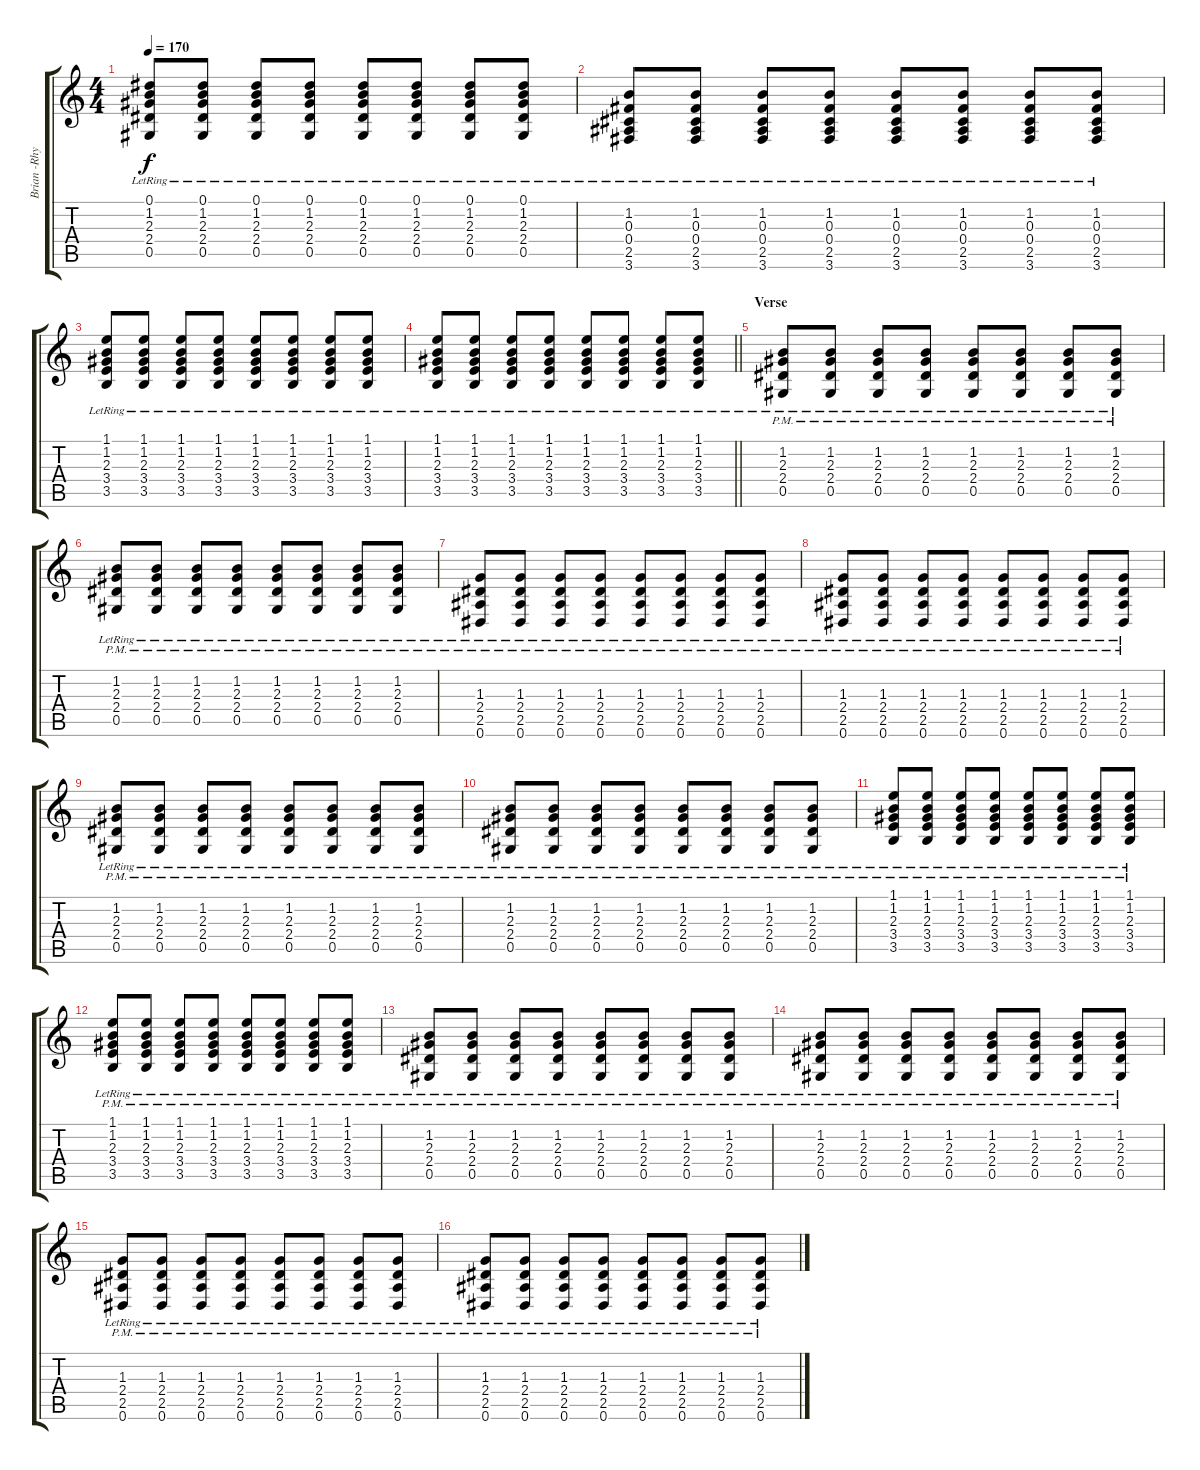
\track ("Brian -Rhythm" "Brian -Rhy") {instrument electricguitarclean}
\staff {score tabs}
\tuning (Eb4 Bb3 Gb3 Db3 Ab2 Eb2) {hide}
\ts (4 4)
\tempo 170
\clef g2
\ks c
(0.1{lr} 1.2{lr} 2.3{lr} 2.4{lr} 0.5{lr}).8{dy f} (0.1{lr} 1.2{lr} 2.3{lr} 2.4{lr} 0.5{lr}).8 (0.1{lr} 1.2{lr} 2.3{lr} 2.4{lr} 0.5{lr}).8 (0.1{lr} 1.2{lr} 2.3{lr} 2.4{lr} 0.5{lr}).8 (0.1{lr} 1.2{lr} 2.3{lr} 2.4{lr} 0.5{lr}).8 (0.1{lr} 1.2{lr} 2.3{lr} 2.4{lr} 0.5{lr}).8 (0.1{lr} 1.2{lr} 2.3{lr} 2.4{lr} 0.5{lr}).8 (0.1{lr} 1.2{lr} 2.3{lr} 2.4{lr} 0.5{lr}).8 |
(1.2{lr} 0.3{lr} 0.4{lr} 2.5{lr} 3.6{lr}).8 (1.2{lr} 0.3{lr} 0.4{lr} 2.5{lr} 3.6{lr}).8 (1.2{lr} 0.3{lr} 0.4{lr} 2.5{lr} 3.6{lr}).8 (1.2{lr} 0.3{lr} 0.4{lr} 2.5{lr} 3.6{lr}).8 (1.2{lr} 0.3{lr} 0.4{lr} 2.5{lr} 3.6{lr}).8 (1.2{lr} 0.3{lr} 0.4{lr} 2.5{lr} 3.6{lr}).8 (1.2{lr} 0.3{lr} 0.4{lr} 2.5{lr} 3.6{lr}).8 (1.2{lr} 0.3{lr} 0.4{lr} 2.5{lr} 3.6{lr}).8 |
(1.1{lr} 1.2{lr} 2.3{lr} 3.4{lr} 3.5{lr}).8 (1.1{lr} 1.2{lr} 2.3{lr} 3.4{lr} 3.5{lr}).8 (1.1{lr} 1.2{lr} 2.3{lr} 3.4{lr} 3.5{lr}).8 (1.1{lr} 1.2{lr} 2.3{lr} 3.4{lr} 3.5{lr}).8 (1.1{lr} 1.2{lr} 2.3{lr} 3.4{lr} 3.5{lr}).8 (1.1{lr} 1.2{lr} 2.3{lr} 3.4{lr} 3.5{lr}).8 (1.1{lr} 1.2{lr} 2.3{lr} 3.4{lr} 3.5{lr}).8 (1.1{lr} 1.2{lr} 2.3{lr} 3.4{lr} 3.5{lr}).8 |
\barLineRight lightlight
(1.1{lr} 1.2{lr} 2.3{lr} 3.4{lr} 3.5{lr}).8 (1.1{lr} 1.2{lr} 2.3{lr} 3.4{lr} 3.5{lr}).8 (1.1{lr} 1.2{lr} 2.3{lr} 3.4{lr} 3.5{lr}).8 (1.1{lr} 1.2{lr} 2.3{lr} 3.4{lr} 3.5{lr}).8 (1.1{lr} 1.2{lr} 2.3{lr} 3.4{lr} 3.5{lr}).8 (1.1{lr} 1.2{lr} 2.3{lr} 3.4{lr} 3.5{lr}).8 (1.1{lr} 1.2{lr} 2.3{lr} 3.4{lr} 3.5{lr}).8 (1.1{lr} 1.2{lr} 2.3{lr} 3.4{lr} 3.5{lr}).8 |
\section ("" "Verse")
(1.2{pm lr} 2.3{pm lr} 2.4{pm lr} 0.5{pm lr}).8 (1.2{pm lr} 2.3{pm lr} 2.4{pm lr} 0.5{pm lr}).8 (1.2{pm lr} 2.3{pm lr} 2.4{pm lr} 0.5{pm lr}).8 (1.2{pm lr} 2.3{pm lr} 2.4{pm lr} 0.5{pm lr}).8 (1.2{pm lr} 2.3{pm lr} 2.4{pm lr} 0.5{pm lr}).8 (1.2{pm lr} 2.3{pm lr} 2.4{pm lr} 0.5{pm lr}).8 (1.2{pm lr} 2.3{pm lr} 2.4{pm lr} 0.5{pm lr}).8 (1.2{pm lr} 2.3{pm lr} 2.4{pm lr} 0.5{pm lr}).8 |
(1.2{pm lr} 2.3{pm lr} 2.4{pm lr} 0.5{pm lr}).8 (1.2{pm lr} 2.3{pm lr} 2.4{pm lr} 0.5{pm lr}).8 (1.2{pm lr} 2.3{pm lr} 2.4{pm lr} 0.5{pm lr}).8 (1.2{pm lr} 2.3{pm lr} 2.4{pm lr} 0.5{pm lr}).8 (1.2{pm lr} 2.3{pm lr} 2.4{pm lr} 0.5{pm lr}).8 (1.2{pm lr} 2.3{pm lr} 2.4{pm lr} 0.5{pm lr}).8 (1.2{pm lr} 2.3{pm lr} 2.4{pm lr} 0.5{pm lr}).8 (1.2{pm lr} 2.3{pm lr} 2.4{pm lr} 0.5{pm lr}).8 |
(1.3{pm lr} 2.4{pm lr} 2.5{pm lr} 0.6{pm lr}).8 (1.3{pm lr} 2.4{pm lr} 2.5{pm lr} 0.6{pm lr}).8 (1.3{pm lr} 2.4{pm lr} 2.5{pm lr} 0.6{pm lr}).8 (1.3{pm lr} 2.4{pm lr} 2.5{pm lr} 0.6{pm lr}).8 (1.3{pm lr} 2.4{pm lr} 2.5{pm lr} 0.6{pm lr}).8 (1.3{pm lr} 2.4{pm lr} 2.5{pm lr} 0.6{pm lr}).8 (1.3{pm lr} 2.4{pm lr} 2.5{pm lr} 0.6{pm lr}).8 (1.3{pm lr} 2.4{pm lr} 2.5{pm lr} 0.6{pm lr}).8 |
(1.3{pm lr} 2.4{pm lr} 2.5{pm lr} 0.6{pm lr}).8 (1.3{pm lr} 2.4{pm lr} 2.5{pm lr} 0.6{pm lr}).8 (1.3{pm lr} 2.4{pm lr} 2.5{pm lr} 0.6{pm lr}).8 (1.3{pm lr} 2.4{pm lr} 2.5{pm lr} 0.6{pm lr}).8 (1.3{pm lr} 2.4{pm lr} 2.5{pm lr} 0.6{pm lr}).8 (1.3{pm lr} 2.4{pm lr} 2.5{pm lr} 0.6{pm lr}).8 (1.3{pm lr} 2.4{pm lr} 2.5{pm lr} 0.6{pm lr}).8 (1.3{pm lr} 2.4{pm lr} 2.5{pm lr} 0.6{pm lr}).8 |
(1.2{pm lr} 2.3{pm lr} 2.4{pm lr} 0.5{pm lr}).8 (1.2{pm lr} 2.3{pm lr} 2.4{pm lr} 0.5{pm lr}).8 (1.2{pm lr} 2.3{pm lr} 2.4{pm lr} 0.5{pm lr}).8 (1.2{pm lr} 2.3{pm lr} 2.4{pm lr} 0.5{pm lr}).8 (1.2{pm lr} 2.3{pm lr} 2.4{pm lr} 0.5{pm lr}).8 (1.2{pm lr} 2.3{pm lr} 2.4{pm lr} 0.5{pm lr}).8 (1.2{pm lr} 2.3{pm lr} 2.4{pm lr} 0.5{pm lr}).8 (1.2{pm lr} 2.3{pm lr} 2.4{pm lr} 0.5{pm lr}).8 |
(1.2{pm lr} 2.3{pm lr} 2.4{pm lr} 0.5{pm lr}).8 (1.2{pm lr} 2.3{pm lr} 2.4{pm lr} 0.5{pm lr}).8 (1.2{pm lr} 2.3{pm lr} 2.4{pm lr} 0.5{pm lr}).8 (1.2{pm lr} 2.3{pm lr} 2.4{pm lr} 0.5{pm lr}).8 (1.2{pm lr} 2.3{pm lr} 2.4{pm lr} 0.5{pm lr}).8 (1.2{pm lr} 2.3{pm lr} 2.4{pm lr} 0.5{pm lr}).8 (1.2{pm lr} 2.3{pm lr} 2.4{pm lr} 0.5{pm lr}).8 (1.2{pm lr} 2.3{pm lr} 2.4{pm lr} 0.5{pm lr}).8 |
(1.1{lr} 1.2{lr} 2.3{pm lr} 3.4{pm lr} 3.5{pm lr}).8 (1.1{lr} 1.2{lr} 2.3{pm lr} 3.4{pm lr} 3.5{pm lr}).8 (1.1{lr} 1.2{lr} 2.3{pm lr} 3.4{pm lr} 3.5{pm lr}).8 (1.1{lr} 1.2{lr} 2.3{pm lr} 3.4{pm lr} 3.5{pm lr}).8 (1.1{lr} 1.2{lr} 2.3{pm lr} 3.4{pm lr} 3.5{pm lr}).8 (1.1{lr} 1.2{lr} 2.3{pm lr} 3.4{pm lr} 3.5{pm lr}).8 (1.1{lr} 1.2{lr} 2.3{pm lr} 3.4{pm lr} 3.5{pm lr}).8 (1.1{lr} 1.2{lr} 2.3{pm lr} 3.4{pm lr} 3.5{pm lr}).8 |
(1.1{lr} 1.2{lr} 2.3{pm lr} 3.4{pm lr} 3.5{pm lr}).8 (1.1{lr} 1.2{lr} 2.3{pm lr} 3.4{pm lr} 3.5{pm lr}).8 (1.1{lr} 1.2{lr} 2.3{pm lr} 3.4{pm lr} 3.5{pm lr}).8 (1.1{lr} 1.2{lr} 2.3{pm lr} 3.4{pm lr} 3.5{pm lr}).8 (1.1{lr} 1.2{lr} 2.3{pm lr} 3.4{pm lr} 3.5{pm lr}).8 (1.1{lr} 1.2{lr} 2.3{pm lr} 3.4{pm lr} 3.5{pm lr}).8 (1.1{lr} 1.2{lr} 2.3{pm lr} 3.4{pm lr} 3.5{pm lr}).8 (1.1{lr} 1.2{lr} 2.3{pm lr} 3.4{pm lr} 3.5{pm lr}).8 |
(1.2{pm lr} 2.3{pm lr} 2.4{pm lr} 0.5{pm lr}).8 (1.2{pm lr} 2.3{pm lr} 2.4{pm lr} 0.5{pm lr}).8 (1.2{pm lr} 2.3{pm lr} 2.4{pm lr} 0.5{pm lr}).8 (1.2{pm lr} 2.3{pm lr} 2.4{pm lr} 0.5{pm lr}).8 (1.2{pm lr} 2.3{pm lr} 2.4{pm lr} 0.5{pm lr}).8 (1.2{pm lr} 2.3{pm lr} 2.4{pm lr} 0.5{pm lr}).8 (1.2{pm lr} 2.3{pm lr} 2.4{pm lr} 0.5{pm lr}).8 (1.2{pm lr} 2.3{pm lr} 2.4{pm lr} 0.5{pm lr}).8 |
(1.2{pm lr} 2.3{pm lr} 2.4{pm lr} 0.5{pm lr}).8 (1.2{pm lr} 2.3{pm lr} 2.4{pm lr} 0.5{pm lr}).8 (1.2{pm lr} 2.3{pm lr} 2.4{pm lr} 0.5{pm lr}).8 (1.2{pm lr} 2.3{pm lr} 2.4{pm lr} 0.5{pm lr}).8 (1.2{pm lr} 2.3{pm lr} 2.4{pm lr} 0.5{pm lr}).8 (1.2{pm lr} 2.3{pm lr} 2.4{pm lr} 0.5{pm lr}).8 (1.2{pm lr} 2.3{pm lr} 2.4{pm lr} 0.5{pm lr}).8 (1.2{pm lr} 2.3{pm lr} 2.4{pm lr} 0.5{pm lr}).8 |
(1.3{pm lr} 2.4{pm lr} 2.5{pm lr} 0.6{pm lr}).8 (1.3{pm lr} 2.4{pm lr} 2.5{pm lr} 0.6{pm lr}).8 (1.3{pm lr} 2.4{pm lr} 2.5{pm lr} 0.6{pm lr}).8 (1.3{pm lr} 2.4{pm lr} 2.5{pm lr} 0.6{pm lr}).8 (1.3{pm lr} 2.4{pm lr} 2.5{pm lr} 0.6{pm lr}).8 (1.3{pm lr} 2.4{pm lr} 2.5{pm lr} 0.6{pm lr}).8 (1.3{pm lr} 2.4{pm lr} 2.5{pm lr} 0.6{pm lr}).8 (1.3{pm lr} 2.4{pm lr} 2.5{pm lr} 0.6{pm lr}).8 |
(1.3{pm lr} 2.4{pm lr} 2.5{pm lr} 0.6{pm lr}).8 (1.3{pm lr} 2.4{pm lr} 2.5{pm lr} 0.6{pm lr}).8 (1.3{pm lr} 2.4{pm lr} 2.5{pm lr} 0.6{pm lr}).8 (1.3{pm lr} 2.4{pm lr} 2.5{pm lr} 0.6{pm lr}).8 (1.3{pm lr} 2.4{pm lr} 2.5{pm lr} 0.6{pm lr}).8 (1.3{pm lr} 2.4{pm lr} 2.5{pm lr} 0.6{pm lr}).8 (1.3{pm lr} 2.4{pm lr} 2.5{pm lr} 0.6{pm lr}).8 (1.3{pm lr} 2.4{pm lr} 2.5{pm lr} 0.6{pm lr}).8
